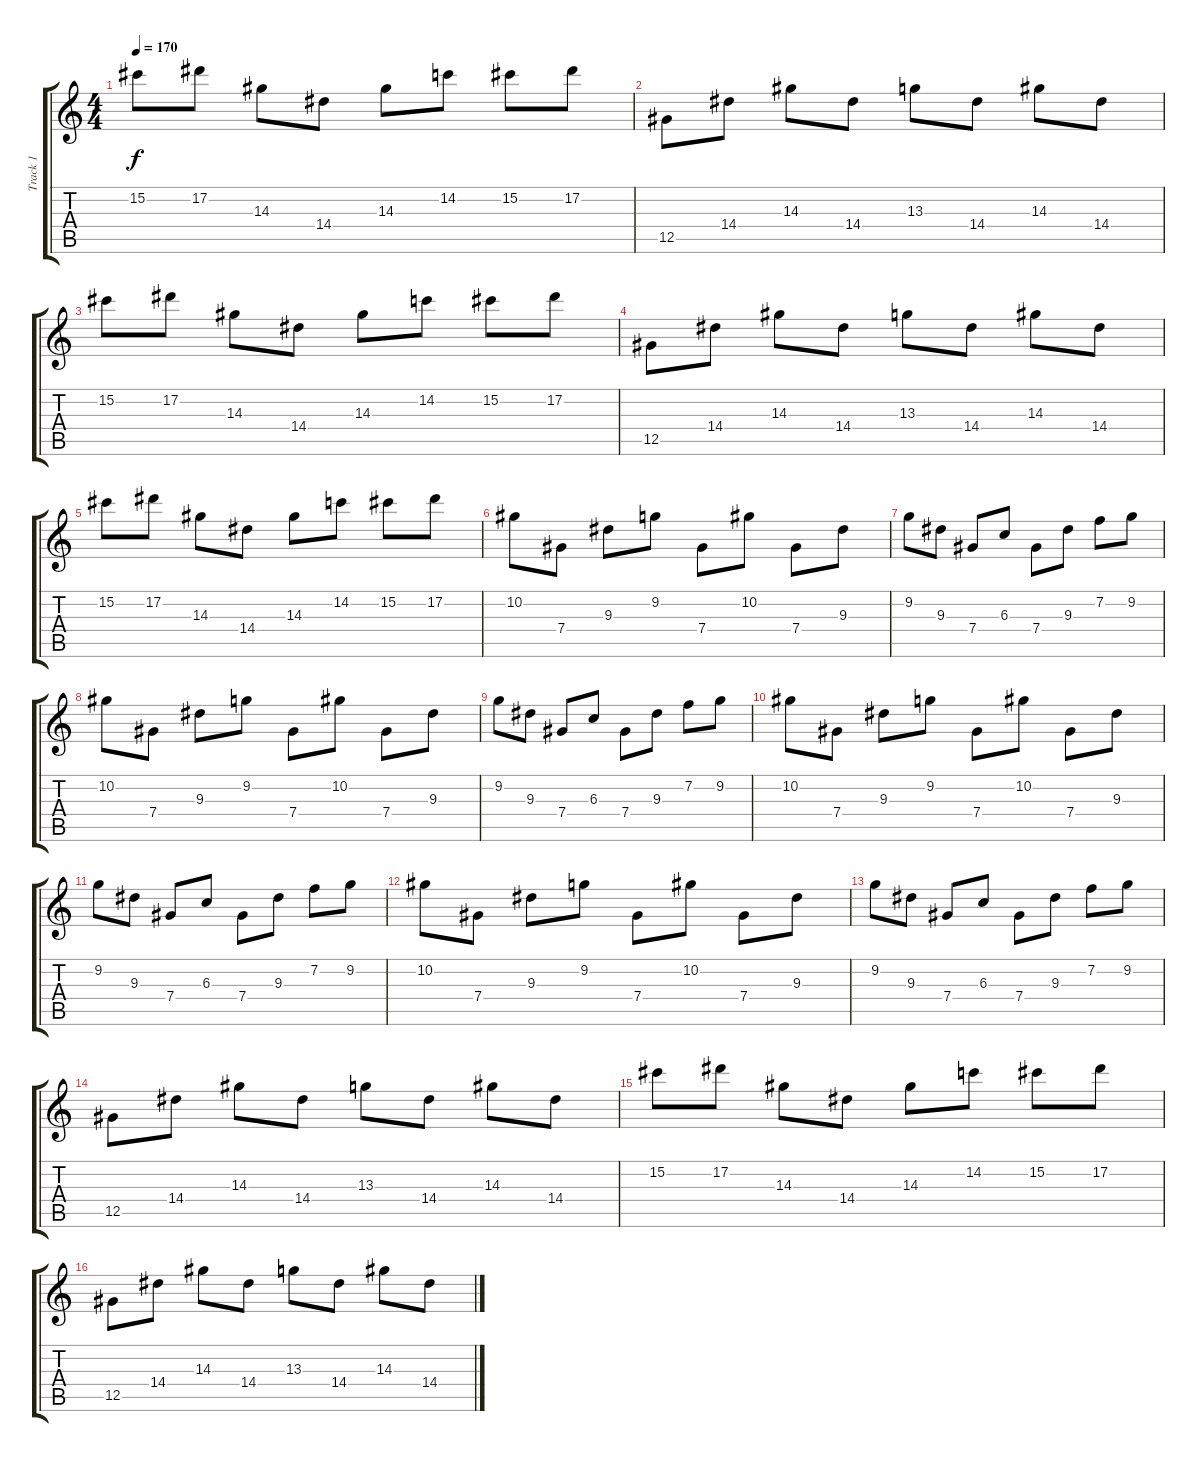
\track ("Track 1" "Track 1") {instrument electricguitarclean}
\staff {score tabs}
\tuning (Eb4 Bb3 Gb3 Db3 Ab2 Db2) {hide}
\ts (4 4)
\tempo 170
\clef g2
\ks c
15.2.8{dy f} 17.2.8 14.3.8 14.4.8 14.3.8 14.2.8 15.2.8 17.2.8 |
12.5.8 14.4.8 14.3.8 14.4.8 13.3.8 14.4.8 14.3.8 14.4.8 |
15.2.8 17.2.8 14.3.8 14.4.8 14.3.8 14.2.8 15.2.8 17.2.8 |
12.5.8 14.4.8 14.3.8 14.4.8 13.3.8 14.4.8 14.3.8 14.4.8 |
15.2.8 17.2.8 14.3.8 14.4.8 14.3.8 14.2.8 15.2.8 17.2.8 |
10.2.8 7.4.8 9.3.8 9.2.8 7.4.8 10.2.8 7.4.8 9.3.8 |
9.2.8 9.3.8 7.4.8 6.3.8 7.4.8 9.3.8 7.2.8 9.2.8 |
10.2.8 7.4.8 9.3.8 9.2.8 7.4.8 10.2.8 7.4.8 9.3.8 |
9.2.8 9.3.8 7.4.8 6.3.8 7.4.8 9.3.8 7.2.8 9.2.8 |
10.2.8 7.4.8 9.3.8 9.2.8 7.4.8 10.2.8 7.4.8 9.3.8 |
9.2.8 9.3.8 7.4.8 6.3.8 7.4.8 9.3.8 7.2.8 9.2.8 |
10.2.8 7.4.8 9.3.8 9.2.8 7.4.8 10.2.8 7.4.8 9.3.8 |
9.2.8 9.3.8 7.4.8 6.3.8 7.4.8 9.3.8 7.2.8 9.2.8 |
12.5.8 14.4.8 14.3.8 14.4.8 13.3.8 14.4.8 14.3.8 14.4.8 |
15.2.8 17.2.8 14.3.8 14.4.8 14.3.8 14.2.8 15.2.8 17.2.8 |
12.5.8 14.4.8 14.3.8 14.4.8 13.3.8 14.4.8 14.3.8 14.4.8
